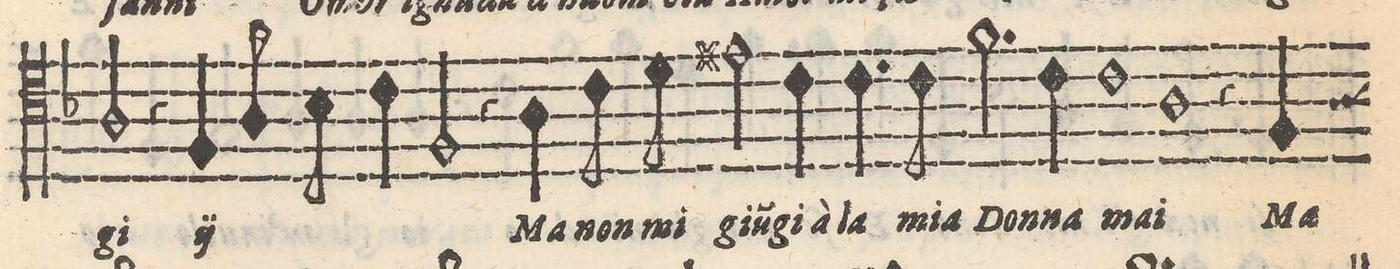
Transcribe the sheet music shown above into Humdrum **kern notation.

**kern	**text
*I"Tenore	*
*clefC4	*
*k[b-]	*
*met(C)	*
*M2/1	*
=19-	=19-
2A/	-gi
4r	.
*	*ij
4F/	Ma
8A/	non
8B-\	mi
4c\	giun-
2F/	-gi
*	*Xij
=20-	=20-
4r	.
4A\	Ma
8c\	non
8d\	mi
2e#X\	giu(n)-
4c\	-gi a
4.c\	la
8c\	mia
=21-	=21-
2.f\	Don-
4c\	-na
1c	ma-
=22-	=22-
1A	-i
4r	.
4F/	Ma
*-	*-
